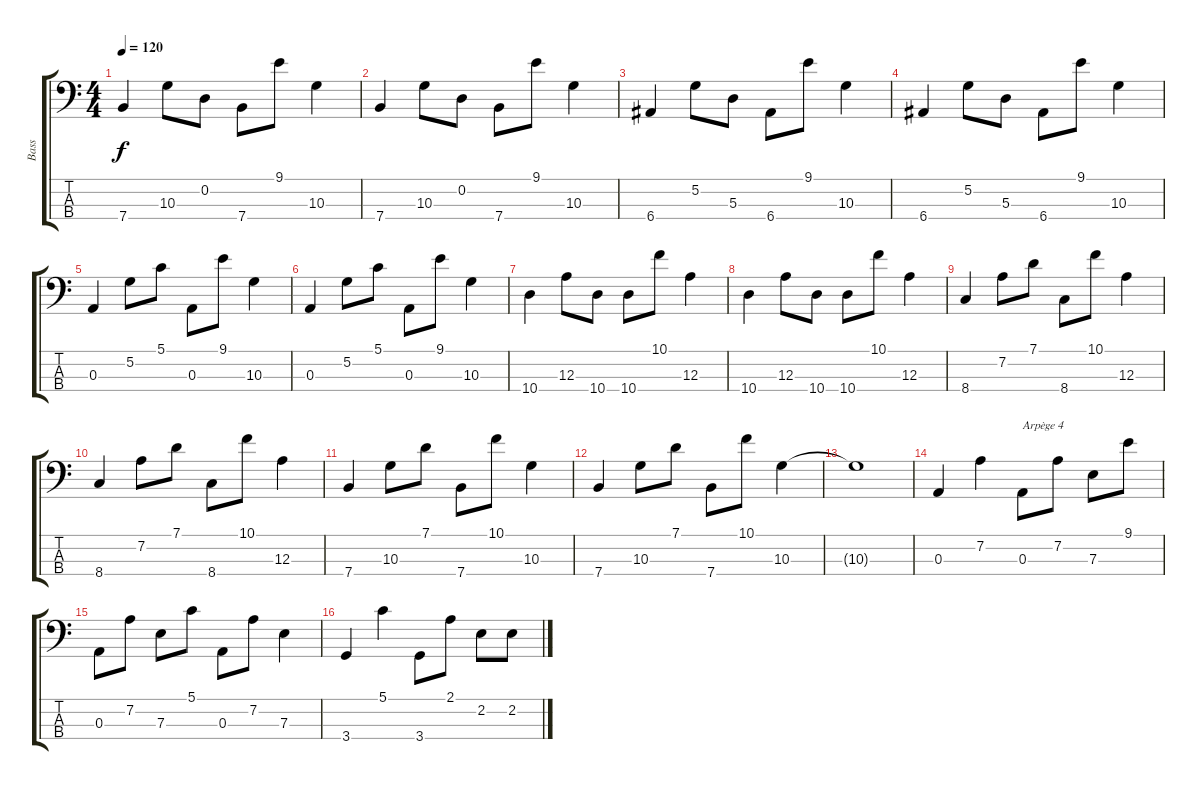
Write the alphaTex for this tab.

\track ("Bass" "Bass") {instrument fretlessbass}
\staff {score tabs}
\tuning (G2 D2 A1 E1) {hide}
\ts (4 4)
\tempo 120
\clef f4
\ks c
7.4.4{dy f} 10.3.8 0.2.8 7.4.8 9.1.8 10.3.4 |
7.4.4 10.3.8 0.2.8 7.4.8 9.1.8 10.3.4 |
6.4.4 5.2.8 5.3.8 6.4.8 9.1.8 10.3.4 |
6.4.4 5.2.8 5.3.8 6.4.8 9.1.8 10.3.4 |
0.3.4 5.2.8 5.1.8 0.3.8 9.1.8 10.3.4 |
0.3.4 5.2.8 5.1.8 0.3.8 9.1.8 10.3.4 |
10.4.4 12.3.8 10.4.8 10.4.8 10.1.8 12.3.4 |
10.4.4 12.3.8 10.4.8 10.4.8 10.1.8 12.3.4 |
8.4.4 7.2.8 7.1.8 8.4.8 10.1.8 12.3.4 |
8.4.4 7.2.8 7.1.8 8.4.8 10.1.8 12.3.4 |
7.4.4 10.3.8 7.1.8 7.4.8 10.1.8 10.3.4 |
7.4.4 10.3.8 7.1.8 7.4.8 10.1.8 10.3.4 |
10.3{t}.1 |
0.3.4 7.2.4 0.3.8{txt "Arpège 4"} 7.2.8 7.3.8 9.1.8 |
0.3.8 7.2.8 7.3.8 5.1.8 0.3.8 7.2.8 7.3.4 |
3.4.4 5.1.4 3.4.8 2.1.8 2.2.8 2.2.8
